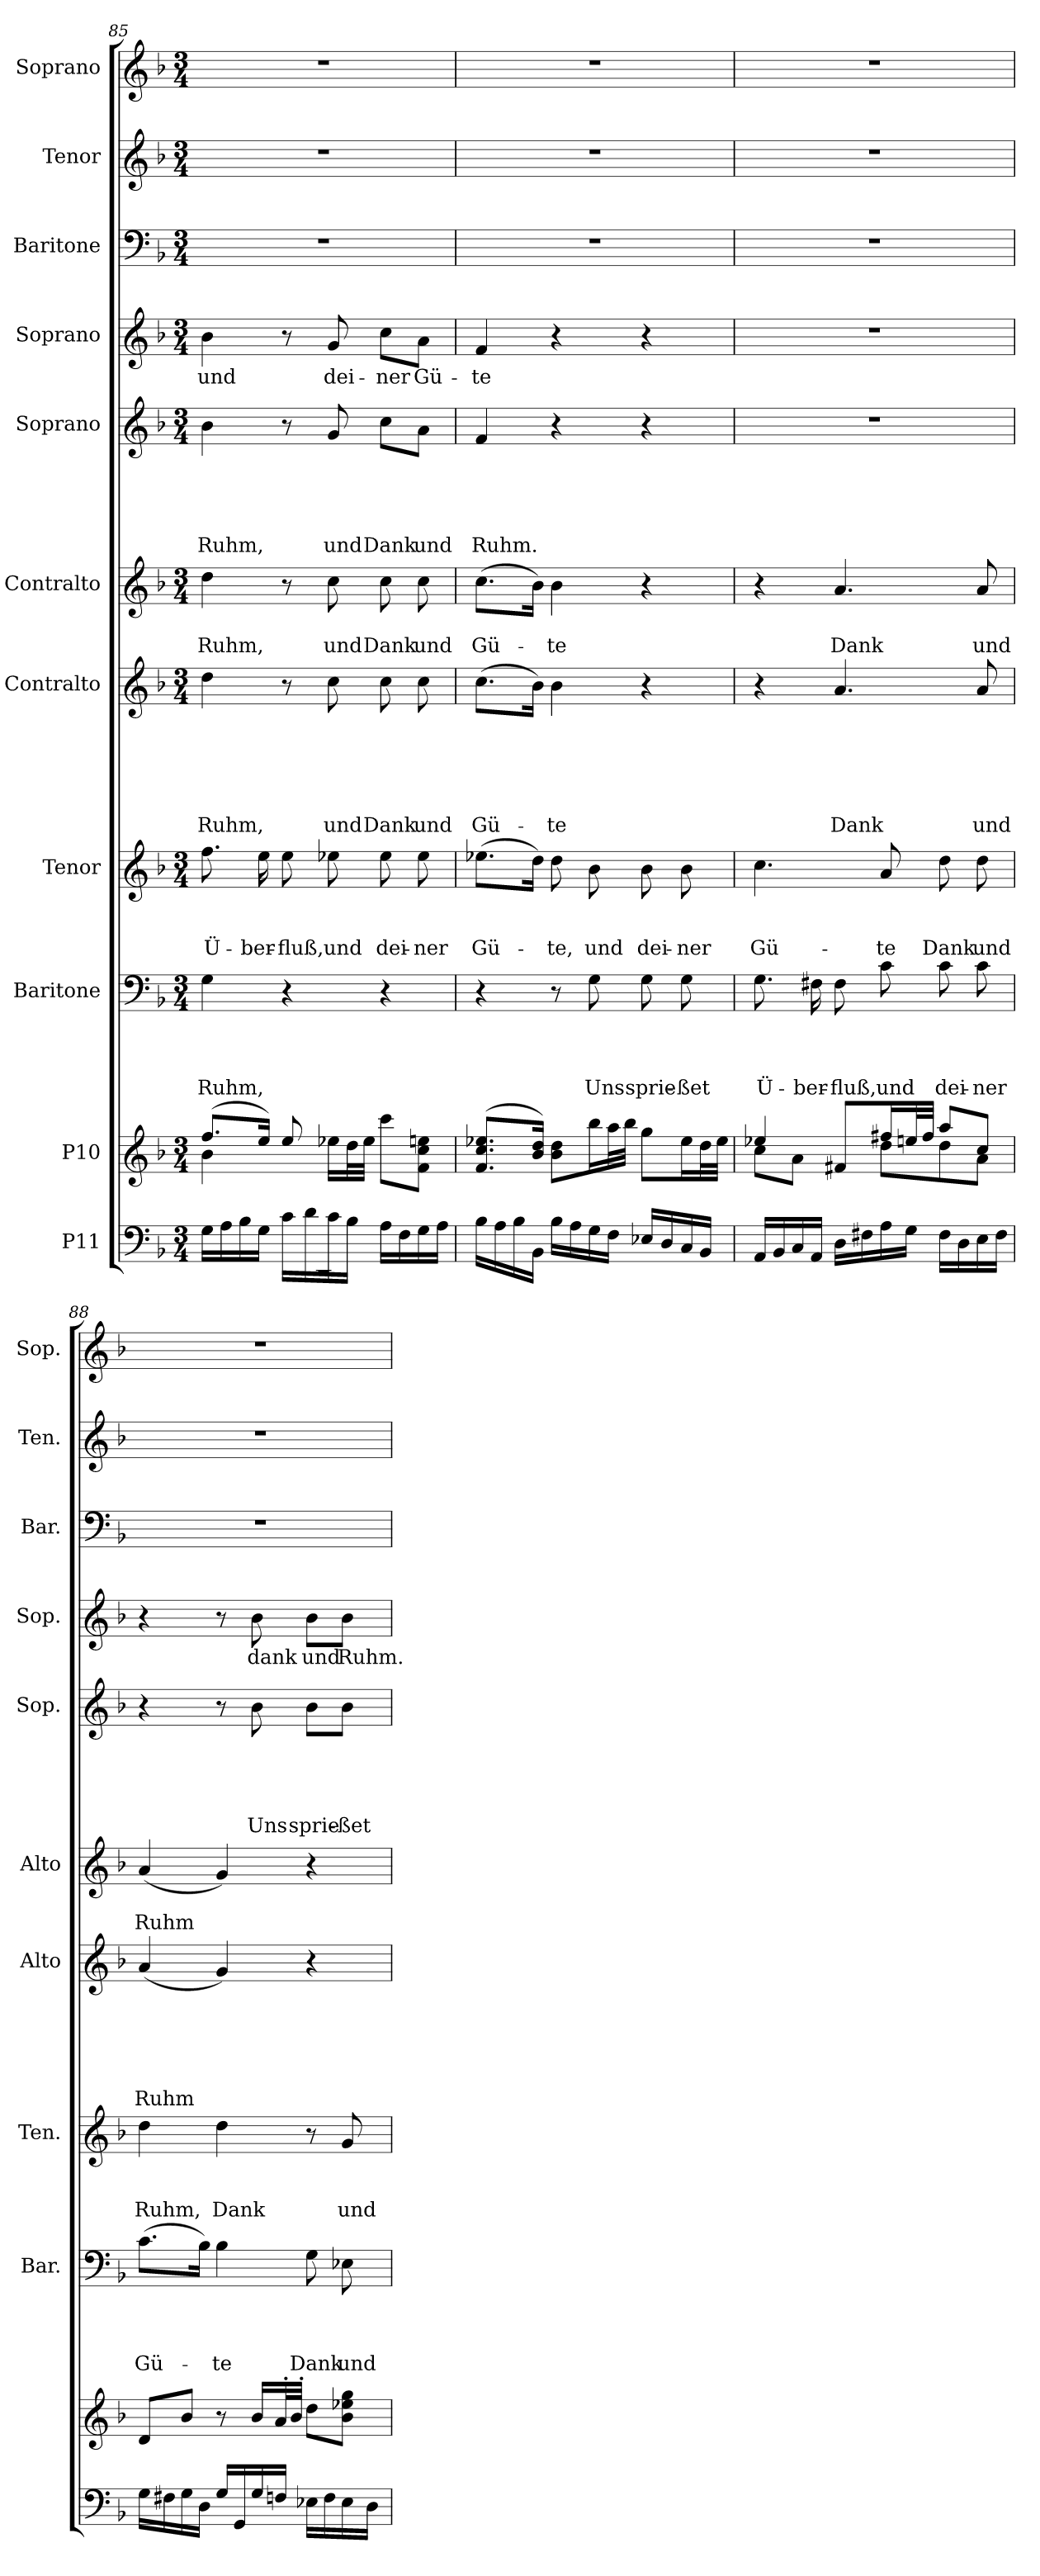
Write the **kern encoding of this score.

**kern	**kern	**kern	**text	**text	**text	**text	**kern	**text	**text	**text	**kern	**text	**text	**text	**text	**text	**text	**kern	**text	**text	**kern	**text	**text	**text	**text	**text	**kern	**text	**kern	**kern	**kern
*part11	*part10	*part9	*part9	*part9	*part9	*part9	*part8	*part8	*part8	*part8	*part7	*part7	*part7	*part7	*part7	*part7	*part7	*part6	*part6	*part6	*part5	*part5	*part5	*part5	*part5	*part5	*part4	*part4	*part3	*part2	*part1
*staff11	*staff10	*staff9	*staff9	*staff9	*staff9	*staff9	*staff8	*staff8	*staff8	*staff8	*staff7	*staff7	*staff7	*staff7	*staff7	*staff7	*staff7	*staff6	*staff6	*staff6	*staff5	*staff5	*staff5	*staff5	*staff5	*staff5	*staff4	*staff4	*staff3	*staff2	*staff1
*I"P11	*I"P10	*I"Baritone	*	*	*	*	*I"Tenor	*	*	*	*I"Contralto	*	*	*	*	*	*	*I"Contralto	*	*	*I"Soprano	*	*	*	*	*	*I"Soprano	*	*I"Baritone	*I"Tenor	*I"Soprano
*	*	*I'Bar.	*	*	*	*	*I'Ten.	*	*	*	*I'Alto	*	*	*	*	*	*	*I'Alto	*	*	*I'Sop.	*	*	*	*	*	*I'Sop.	*	*I'Bar.	*I'Ten.	*I'Sop.
*clefF4	*clefG2	*clefF4	*	*	*	*	*clefG2	*	*	*	*clefG2	*	*	*	*	*	*	*clefG2	*	*	*clefG2	*	*	*	*	*	*clefG2	*	*clefF4	*clefG2	*clefG2
*	*	*	*	*	*	*	*ITrd7c12	*	*	*	*	*	*	*	*	*	*	*	*	*	*	*	*	*	*	*	*	*	*	*ITrd7c12	*
*k[b-]	*k[b-]	*k[b-]	*	*	*	*	*k[b-]	*	*	*	*k[b-]	*	*	*	*	*	*	*k[b-]	*	*	*k[b-]	*	*	*	*	*	*k[b-]	*	*k[b-]	*k[b-]	*k[b-]
*F:	*F:	*F:	*	*	*	*	*F:	*	*	*	*F:	*	*	*	*	*	*	*F:	*	*	*F:	*	*	*	*	*	*F:	*	*F:	*F:	*F:
*M3/4	*M3/4	*M3/4	*	*	*	*	*M3/4	*	*	*	*M3/4	*	*	*	*	*	*	*M3/4	*	*	*M3/4	*	*	*	*	*	*M3/4	*	*M3/4	*M3/4	*M3/4
=85	=85	=85	=85	=85	=85	=85	=85	=85	=85	=85	=85	=85	=85	=85	=85	=85	=85	=85	=85	=85	=85	=85	=85	=85	=85	=85	=85	=85	=85	=85	=85
*^	*	*	*	*	*	*	*	*	*	*	*	*	*	*	*	*	*	*	*	*	*	*	*	*	*	*	*	*	*	*	*
!	!LO:N:vis=1	!	!	!	!	!	!LO:LY:b	!	!	!	!LO:LY:b	!	!	!	!	!	!	!LO:LY:b	!	!	!LO:LY:b	!	!	!	!	!	!LO:LY:b	!	!LO:LY:b	!	!	!
*	*	*^	*	*	*	*	*	*	*	*	*	*	*	*	*	*	*	*	*	*	*	*	*	*	*	*	*	*	*	*	*	*
*	*	*	*^	*	*	*	*	*	*	*	*	*	*	*	*	*	*	*	*	*	*	*	*	*	*	*	*	*	*	*	*	*	*
16G\LL	2.rEE	2.ryy	4b-\	(>8.ff/L	4G\	.	.	.	Ruhm,	8.f\	.	.	Ü-	4dd\	.	.	.	.	.	Ruhm,	4dd\	.	Ruhm,	4b-\	.	.	.	.	Ruhm,	4b-\	und	2.r	2.r	2.r
16A\	.	.	.	.	.	.	.	.	.	.	.	.	.	.	.	.	.	.	.	.	.	.	.	.	.	.	.	.	.	.	.	.	.	.
16B-\	.	.	.	.	.	.	.	.	.	.	.	.	.	.	.	.	.	.	.	.	.	.	.	.	.	.	.	.	.	.	.	.	.	.
!	!	!	!	!	!	!	!	!	!	!	!	!	!LO:LY:b	!	!	!	!	!	!	!	!	!	!	!	!	!	!	!	!	!	!	!	!	!
16G\JJ	.	.	.	16ee/Jk)	.	.	.	.	.	16e\	.	.	-ber-	.	.	.	.	.	.	.	.	.	.	.	.	.	.	.	.	.	.	.	.	.
!	!	!	!	!	!	!	!	!	!	!	!	!	!LO:LY:b	!	!	!	!	!	!	!	!	!	!	!	!	!	!	!	!	!	!	!	!	!
16c\LL	.	.	2ryy	8ee/	4r	.	.	.	.	8e\	.	.	-fluß,	8r	.	.	.	.	.	.	8r	.	.	8r	.	.	.	.	.	8r	.	.	.	.
16d\	.	.	.	.	.	.	.	.	.	.	.	.	.	.	.	.	.	.	.	.	.	.	.	.	.	.	.	.	.	.	.	.	.	.
!	!	!	!	!	!	!	!	!	!	!	!	!	!LO:LY:b	!	!	!	!	!	!	!LO:LY:b	!	!	!LO:LY:b	!	!	!	!	!	!LO:LY:b	!	!LO:LY:b	!	!	!
16c\	.	.	.	16ee-X\LL	.	.	.	.	.	8e-X\	.	.	und	8cc\	.	.	.	.	.	und	8cc\	.	und	8g/	.	.	.	.	und	8g/	dei-	.	.	.
16B-\JJ	.	.	.	32dd\L	.	.	.	.	.	.	.	.	.	.	.	.	.	.	.	.	.	.	.	.	.	.	.	.	.	.	.	.	.	.
.	.	.	.	32ee-\JJJ	.	.	.	.	.	.	.	.	.	.	.	.	.	.	.	.	.	.	.	.	.	.	.	.	.	.	.	.	.	.
!	!	!	!	!	!	!	!	!	!	!	!	!	!LO:LY:b	!	!	!	!	!	!	!LO:LY:b	!	!	!LO:LY:b	!	!	!	!	!	!LO:LY:b	!	!LO:LY:b	!	!	!
16A\LL	.	.	.	8ccc\L	4r	.	.	.	.	8e-\	.	.	dei-	8cc\	.	.	.	.	.	Dank	8cc\	.	Dank	8cc\L	.	.	.	.	Dank	8cc\L	-ner	.	.	.
16F\	.	.	.	.	.	.	.	.	.	.	.	.	.	.	.	.	.	.	.	.	.	.	.	.	.	.	.	.	.	.	.	.	.	.
!	!	!	!	!	!	!	!	!	!	!	!	!	!LO:LY:b	!	!	!	!	!	!	!LO:LY:b	!	!	!LO:LY:b	!	!	!	!	!	!LO:LY:b	!	!LO:LY:b	!	!	!
16G\	.	.	.	8f\ 8cc\ 8een\J	.	.	.	.	.	8e-\	.	.	-ner	8cc\	.	.	.	.	.	und	8cc\	.	und	8a\J	.	.	.	.	und	8a\J	Gü-	.	.	.
16A\JJ	.	.	.	.	.	.	.	.	.	.	.	.	.	.	.	.	.	.	.	.	.	.	.	.	.	.	.	.	.	.	.	.	.	.
=86	=86	=86	=86	=86	=86	=86	=86	=86	=86	=86	=86	=86	=86	=86	=86	=86	=86	=86	=86	=86	=86	=86	=86	=86	=86	=86	=86	=86	=86	=86	=86	=86	=86	=86
!	!	!	!	!	!	!	!	!	!	!	!	!	!LO:LY:b	!	!	!	!	!	!	!LO:LY:b	!	!	!LO:LY:b	!	!	!	!	!	!LO:LY:b	!	!LO:LY:b	!	!	!
16B-\LL	2.ryy	2.ryy	2.ryy	(<8.f/ 8.cc/ 8.ee-X/L	4r	.	.	.	.	(>8.e-X\L	.	.	Gü-	(>8.cc\L	.	.	.	.	.	Gü-	(>8.cc\L	.	Gü-	4f/	.	.	.	.	Ruhm.	4f/	-te	2.r	2.r	2.r
16A\	.	.	.	.	.	.	.	.	.	.	.	.	.	.	.	.	.	.	.	.	.	.	.	.	.	.	.	.	.	.	.	.	.	.
16B-\	.	.	.	.	.	.	.	.	.	.	.	.	.	.	.	.	.	.	.	.	.	.	.	.	.	.	.	.	.	.	.	.	.	.
16BB-\JJ	.	.	.	16b-/ 16dd/Jk)	.	.	.	.	.	16d\Jk)	.	.	.	16b-\Jk)	.	.	.	.	.	.	16b-\Jk)	.	.	.	.	.	.	.	.	.	.	.	.	.
!	!	!	!	!	!	!	!	!	!	!	!	!	!LO:LY:b	!	!	!	!	!	!	!LO:LY:b	!	!	!LO:LY:b	!	!	!	!	!	!	!	!	!	!	!
16B-\LL	.	.	.	8b-\ 8dd\L	8r	.	.	.	.	8d\	.	.	-te,	4b-\	.	.	.	.	.	-te	4b-\	.	-te	4r	.	.	.	.	.	4r	.	.	.	.
16A\	.	.	.	.	.	.	.	.	.	.	.	.	.	.	.	.	.	.	.	.	.	.	.	.	.	.	.	.	.	.	.	.	.	.
!	!	!	!	!	!	!	!	!	!LO:LY:b	!	!	!	!LO:LY:b	!	!	!	!	!	!	!	!	!	!	!	!	!	!	!	!	!	!	!	!	!
16G\	.	.	.	16bb-\L	8G\	.	.	.	Uns	8B-\	.	.	und	.	.	.	.	.	.	.	.	.	.	.	.	.	.	.	.	.	.	.	.	.
16F\JJ	.	.	.	32aa\L	.	.	.	.	.	.	.	.	.	.	.	.	.	.	.	.	.	.	.	.	.	.	.	.	.	.	.	.	.	.
.	.	.	.	32bb-\JJJ	.	.	.	.	.	.	.	.	.	.	.	.	.	.	.	.	.	.	.	.	.	.	.	.	.	.	.	.	.	.
!	!	!	!	!	!	!	!	!	!LO:LY:b	!	!	!	!LO:LY:b	!	!	!	!	!	!	!	!	!	!	!	!	!	!	!	!	!	!	!	!	!
16E-X/LL	.	.	.	8gg\L	8G\	.	.	.	sprie-	8B-\	.	.	dei-	4r	.	.	.	.	.	.	4r	.	.	4r	.	.	.	.	.	4r	.	.	.	.
16D/	.	.	.	.	.	.	.	.	.	.	.	.	.	.	.	.	.	.	.	.	.	.	.	.	.	.	.	.	.	.	.	.	.	.
!	!	!	!	!	!	!	!	!	!LO:LY:b	!	!	!	!LO:LY:b	!	!	!	!	!	!	!	!	!	!	!	!	!	!	!	!	!	!	!	!	!
16C/	.	.	.	16ee-\L	8G\	.	.	.	-ßet	8B-\	.	.	-ner	.	.	.	.	.	.	.	.	.	.	.	.	.	.	.	.	.	.	.	.	.
16BB-/JJ	.	.	.	32dd\L	.	.	.	.	.	.	.	.	.	.	.	.	.	.	.	.	.	.	.	.	.	.	.	.	.	.	.	.	.	.
.	.	.	.	32ee-\JJJ	.	.	.	.	.	.	.	.	.	.	.	.	.	.	.	.	.	.	.	.	.	.	.	.	.	.	.	.	.	.
!!LO:PB:g=z
=87	=87	=87	=87	=87	=87	=87	=87	=87	=87	=87	=87	=87	=87	=87	=87	=87	=87	=87	=87	=87	=87	=87	=87	=87	=87	=87	=87	=87	=87	=87	=87	=87	=87	=87
!	!	!	!	!	!	!	!	!	!LO:LY:b	!	!	!	!LO:LY:b	!	!	!	!	!	!	!	!	!	!	!LO:N:vis=1	!	!	!	!	!	!LO:N:vis=1	!	!	!	!LO:N:vis=1
16AA/LL	2.ryy	2.ryy	4ee-X/	8cc\L	8.G\	.	.	.	Ü-	4.c\	.	.	Gü-	4r	.	.	.	.	.	.	4r	.	.	2.r	.	.	.	.	.	2.r	.	2.r	2.r	2.r
16BB-/	.	.	.	.	.	.	.	.	.	.	.	.	.	.	.	.	.	.	.	.	.	.	.	.	.	.	.	.	.	.	.	.	.	.
16C/	.	.	.	8a\J	.	.	.	.	.	.	.	.	.	.	.	.	.	.	.	.	.	.	.	.	.	.	.	.	.	.	.	.	.	.
!	!	!	!	!	!	!	!	!	!LO:LY:b	!	!	!	!	!	!	!	!	!	!	!	!	!	!	!	!	!	!	!	!	!	!	!	!	!
16AA/JJ	.	.	.	.	16F#X\	.	.	.	-ber-	.	.	.	.	.	.	.	.	.	.	.	.	.	.	.	.	.	.	.	.	.	.	.	.	.
!	!	!	!	!	!	!	!	!	!LO:LY:b	!	!	!	!	!	!	!	!	!	!	!LO:LY:b	!	!	!LO:LY:b	!	!	!	!	!	!	!	!	!	!	!
16D\LL	.	.	8ryy	8f#X/L	8F#\	.	.	.	-fluß,	.	.	.	.	4.a/	.	.	.	.	.	Dank	4.a/	.	Dank	.	.	.	.	.	.	.	.	.	.	.
16F#X\	.	.	.	.	.	.	.	.	.	.	.	.	.	.	.	.	.	.	.	.	.	.	.	.	.	.	.	.	.	.	.	.	.	.
!	!	!	!	!	!	!	!	!	!LO:LY:b	!	!	!	!LO:LY:b	!	!	!	!	!	!	!	!	!	!	!	!	!	!	!	!	!	!	!	!	!
16A\	.	.	8dd\L	16ff#X/L	8c\	.	.	.	und	8A/	.	.	-te	.	.	.	.	.	.	.	.	.	.	.	.	.	.	.	.	.	.	.	.	.
16G\JJ	.	.	.	32een/L	.	.	.	.	.	.	.	.	.	.	.	.	.	.	.	.	.	.	.	.	.	.	.	.	.	.	.	.	.	.
.	.	.	.	32ff#/JJJ	.	.	.	.	.	.	.	.	.	.	.	.	.	.	.	.	.	.	.	.	.	.	.	.	.	.	.	.	.	.
!	!	!	!	!	!	!	!	!	!LO:LY:b	!	!	!	!LO:LY:b	!	!	!	!	!	!	!	!	!	!	!	!	!	!	!	!	!	!	!	!	!
16F#\LL	.	.	8dd\	8aa/L	8c\	.	.	.	dei-	8d\	.	.	Dank	.	.	.	.	.	.	.	.	.	.	.	.	.	.	.	.	.	.	.	.	.
16D\	.	.	.	.	.	.	.	.	.	.	.	.	.	.	.	.	.	.	.	.	.	.	.	.	.	.	.	.	.	.	.	.	.	.
!	!	!	!	!	!	!	!	!	!LO:LY:b	!	!	!	!LO:LY:b	!	!	!	!	!	!	!LO:LY:b	!	!	!LO:LY:b	!	!	!	!	!	!	!	!	!	!	!
16E\	.	.	8a\J	8cc/J	8c\	.	.	.	-ner	8d\	.	.	und	8a/	.	.	.	.	.	und	8a/	.	und	.	.	.	.	.	.	.	.	.	.	.
16F#\JJ	.	.	.	.	.	.	.	.	.	.	.	.	.	.	.	.	.	.	.	.	.	.	.	.	.	.	.	.	.	.	.	.	.	.
=88	=88	=88	=88	=88	=88	=88	=88	=88	=88	=88	=88	=88	=88	=88	=88	=88	=88	=88	=88	=88	=88	=88	=88	=88	=88	=88	=88	=88	=88	=88	=88	=88	=88	=88
!	!	!	!	!	!	!	!	!	!LO:LY:b	!	!	!	!LO:LY:b	!	!	!	!	!	!	!LO:LY:b	!	!	!LO:LY:b	!	!	!	!	!	!	!	!	!	!	!
16G\LL	2.ryy	2.ryy	2.ryy	8d/L	(>8.c\L	.	.	.	Gü-	4d\	.	.	Ruhm,	(<4a/	.	.	.	.	.	Ruhm	(<4a/	.	Ruhm	4r	.	.	.	.	.	4r	.	2.r	2.r	2.r
16F#X\	.	.	.	.	.	.	.	.	.	.	.	.	.	.	.	.	.	.	.	.	.	.	.	.	.	.	.	.	.	.	.	.	.	.
16G\	.	.	.	8b-/J	.	.	.	.	.	.	.	.	.	.	.	.	.	.	.	.	.	.	.	.	.	.	.	.	.	.	.	.	.	.
16D\JJ	.	.	.	.	16B-\Jk)	.	.	.	.	.	.	.	.	.	.	.	.	.	.	.	.	.	.	.	.	.	.	.	.	.	.	.	.	.
!	!	!	!	!	!	!	!	!	!LO:LY:b	!	!	!	!LO:LY:b	!	!	!	!	!	!	!	!	!	!	!	!	!	!	!	!	!	!	!	!	!
16G/LL	.	.	.	8r	4B-\	.	.	.	-te	4d\	.	.	Dank	4g/)	.	.	.	.	.	.	4g/)	.	.	8r	.	.	.	.	.	8r	.	.	.	.
16GG/	.	.	.	.	.	.	.	.	.	.	.	.	.	.	.	.	.	.	.	.	.	.	.	.	.	.	.	.	.	.	.	.	.	.
!	!	!	!	!	!	!	!	!	!	!	!	!	!	!	!	!	!	!	!	!	!	!	!	!	!	!	!	!	!LO:LY:b	!	!LO:LY:b	!	!	!
16G/	.	.	.	16b-/LL	.	.	.	.	.	.	.	.	.	.	.	.	.	.	.	.	.	.	.	8b-\	.	.	.	.	Uns	8b-\	dank	.	.	.
16Fn/JJ	.	.	.	32a'>/L	.	.	.	.	.	.	.	.	.	.	.	.	.	.	.	.	.	.	.	.	.	.	.	.	.	.	.	.	.	.
.	.	.	.	32b-'>/JJJ	.	.	.	.	.	.	.	.	.	.	.	.	.	.	.	.	.	.	.	.	.	.	.	.	.	.	.	.	.	.
!	!	!	!	!	!	!	!	!	!LO:LY:b	!	!	!	!	!	!	!	!	!	!	!	!	!	!	!	!	!	!	!	!LO:LY:b	!	!LO:LY:b	!	!	!
16E-X\LL	.	.	.	8dd\L	8G\	.	.	.	Dank	8r	.	.	.	4r	.	.	.	.	.	.	4r	.	.	8b-\L	.	.	.	.	sprie-	8b-\L	und	.	.	.
16F\	.	.	.	.	.	.	.	.	.	.	.	.	.	.	.	.	.	.	.	.	.	.	.	.	.	.	.	.	.	.	.	.	.	.
!	!	!	!	!	!	!	!	!	!LO:LY:b	!	!	!	!LO:LY:b	!	!	!	!	!	!	!	!	!	!	!	!	!	!	!	!LO:LY:b	!	!LO:LY:b	!	!	!
16E-\	.	.	.	8b-\ 8ee-X\ 8gg\J	8E-X\	.	.	.	und	8G/	.	.	und	.	.	.	.	.	.	.	.	.	.	8b-\J	.	.	.	.	-ßet	8b-\J	Ruhm.	.	.	.
16D\JJ	.	.	.	.	.	.	.	.	.	.	.	.	.	.	.	.	.	.	.	.	.	.	.	.	.	.	.	.	.	.	.	.	.	.
*v	*v	*	*	*	*	*	*	*	*	*	*	*	*	*	*	*	*	*	*	*	*	*	*	*	*	*	*	*	*	*	*	*	*	*
*	*v	*v	*v	*	*	*	*	*	*	*	*	*	*	*	*	*	*	*	*	*	*	*	*	*	*	*	*	*	*	*	*	*	*
=	=	=	=	=	=	=	=	=	=	=	=	=	=	=	=	=	=	=	=	=	=	=	=	=	=	=	=	=	=	=	=
*-	*-	*-	*-	*-	*-	*-	*-	*-	*-	*-	*-	*-	*-	*-	*-	*-	*-	*-	*-	*-	*-	*-	*-	*-	*-	*-	*-	*-	*-	*-	*-
